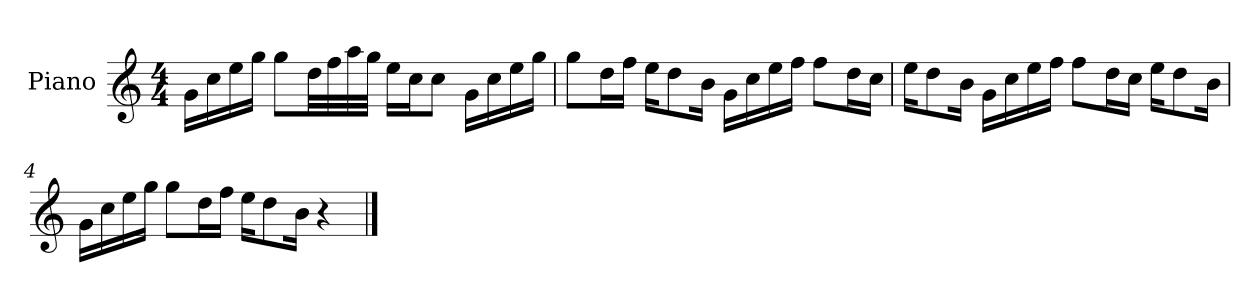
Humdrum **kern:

**kern
*part1
*staff1
*I"Piano
*I'P-no
*clefG2
*k[]
*M4/4
*MM90
=1
16g\LL
16cc\
16ee\
16gg\JJ
8gg\L
32dd\LL
32ff\
32aa\
32gg\JJJ
16ee\LL
16cc\J
8cc\J
16g\LL
16cc\
16ee\
16gg\JJ
=2
8gg\L
16dd\L
16ff\JJ
16ee\KL
8dd\
16b\Jk
16g\LL
16cc\
16ee\
16ff\JJ
8ff\L
16dd\L
16cc\JJ
=3
16ee\KL
8dd\
16b\Jk
16g\LL
16cc\
16ee\
16ff\JJ
8ff\L
16dd\L
16cc\JJ
16ee\KL
8dd\
16b\Jk
!!LO:LB:g=z
=4
16g\LL
16cc\
16ee\
16gg\JJ
8gg\L
16dd\L
16ff\JJ
16ee\KL
8dd\
16b\Jk
4r
==
*-
